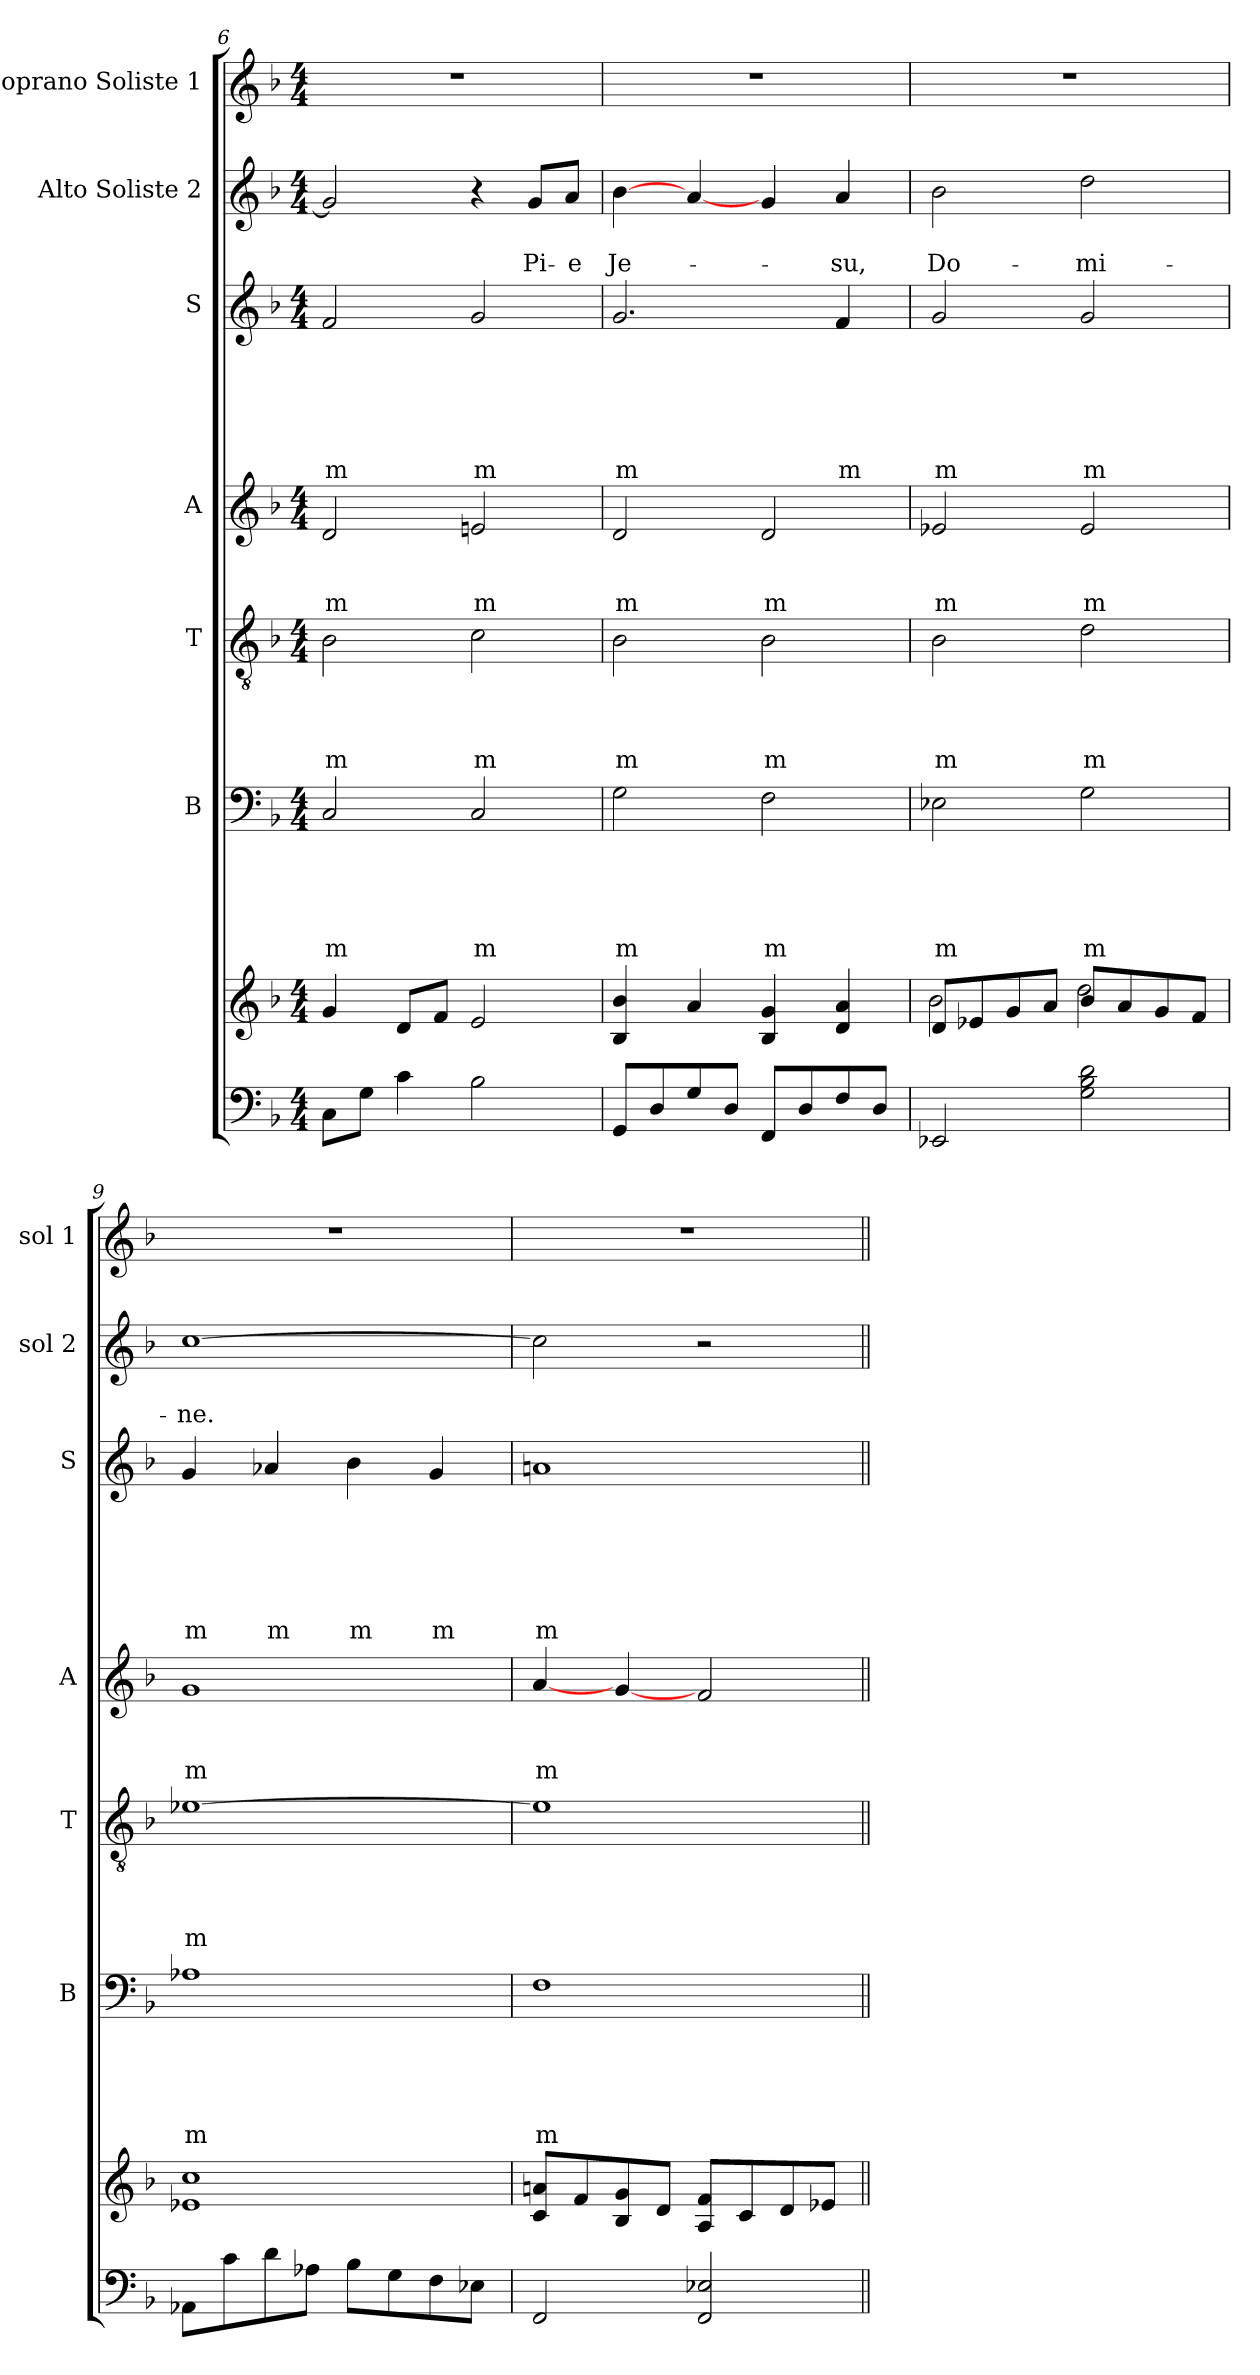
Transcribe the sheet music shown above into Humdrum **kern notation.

**kern	**kern	**kern	**text	**text	**text	**text	**text	**kern	**text	**text	**text	**text	**kern	**text	**text	**text	**kern	**text	**text	**text	**text	**text	**text	**kern	**text	**text	**kern
*part7	*part7	*part6	*part6	*part6	*part6	*part6	*part6	*part5	*part5	*part5	*part5	*part5	*part4	*part4	*part4	*part4	*part3	*part3	*part3	*part3	*part3	*part3	*part3	*part2	*part2	*part2	*part1
*staff8	*staff7	*staff6	*staff6	*staff6	*staff6	*staff6	*staff6	*staff5	*staff5	*staff5	*staff5	*staff5	*staff4	*staff4	*staff4	*staff4	*staff3	*staff3	*staff3	*staff3	*staff3	*staff3	*staff3	*staff2	*staff2	*staff2	*staff1
*	*	*I"B	*	*	*	*	*	*I"T	*	*	*	*	*I"A	*	*	*	*I"S	*	*	*	*	*	*	*I"Alto Soliste 2	*	*	*I"Soprano Soliste 1
*	*	*I'B	*	*	*	*	*	*I'T	*	*	*	*	*I'A	*	*	*	*I'S	*	*	*	*	*	*	*I'sol 2	*	*	*I'sol 1
*clefF4	*clefG2	*clefF4	*	*	*	*	*	*clefGv2	*	*	*	*	*clefG2	*	*	*	*clefG2	*	*	*	*	*	*	*clefG2	*	*	*clefG2
*k[b-]	*k[b-]	*k[b-]	*	*	*	*	*	*k[b-]	*	*	*	*	*k[b-]	*	*	*	*k[b-]	*	*	*	*	*	*	*k[b-]	*	*	*k[b-]
*F:	*F:	*F:	*	*	*	*	*	*F:	*	*	*	*	*F:	*	*	*	*F:	*	*	*	*	*	*	*F:	*	*	*F:
*M4/4	*M4/4	*M4/4	*	*	*	*	*	*M4/4	*	*	*	*	*M4/4	*	*	*	*M4/4	*	*	*	*	*	*	*M4/4	*	*	*M4/4
=6	=6	=6	=6	=6	=6	=6	=6	=6	=6	=6	=6	=6	=6	=6	=6	=6	=6	=6	=6	=6	=6	=6	=6	=6	=6	=6	=6
!	!	!	!	!	!	!	!LO:LY:b	!	!	!	!	!LO:LY:b	!	!	!	!LO:LY:b	!	!	!	!	!	!	!LO:LY:b	!	!	!	!
8C\L	4g/	2C/	.	.	.	.	m	2B-\	.	.	.	m	2d/	.	.	m	2f/	.	.	.	.	.	m	2g/]	.	.	1r
8G\J	.	.	.	.	.	.	.	.	.	.	.	.	.	.	.	.	.	.	.	.	.	.	.	.	.	.	.
4c\	8d/L	.	.	.	.	.	.	.	.	.	.	.	.	.	.	.	.	.	.	.	.	.	.	.	.	.	.
.	8f/J	.	.	.	.	.	.	.	.	.	.	.	.	.	.	.	.	.	.	.	.	.	.	.	.	.	.
!	!	!	!	!	!	!	!LO:LY:b	!	!	!	!	!LO:LY:b	!	!	!	!LO:LY:b	!	!	!	!	!	!	!LO:LY:b	!	!	!	!
2B-\	2e/	2C/	.	.	.	.	m	2c\	.	.	.	m	2eni/	.	.	m	2g/	.	.	.	.	.	m	4r	.	.	.
!	!	!	!	!	!	!	!	!	!	!	!	!	!	!	!	!	!	!	!	!	!	!	!	!	!	!LO:LY:b	!
.	.	.	.	.	.	.	.	.	.	.	.	.	.	.	.	.	.	.	.	.	.	.	.	8g/L	.	Pi-	.
!	!	!	!	!	!	!	!	!	!	!	!	!	!	!	!	!	!	!	!	!	!	!	!	!	!	!LO:LY:b	!
.	.	.	.	.	.	.	.	.	.	.	.	.	.	.	.	.	.	.	.	.	.	.	.	8a/J	.	-e	.
!!LO:LB:g=z
=7	=7	=7	=7	=7	=7	=7	=7	=7	=7	=7	=7	=7	=7	=7	=7	=7	=7	=7	=7	=7	=7	=7	=7	=7	=7	=7	=7
!	!	!	!	!	!	!	!LO:LY:b	!	!	!	!	!LO:LY:b	!	!	!	!LO:LY:b	!	!	!	!	!	!	!LO:LY:b	!	!	!LO:LY:b	!
8GG/L	4B-/ 4b-/	2G\	.	.	.	.	m	2B-\	.	.	.	m	2d/	.	.	m	2.g/	.	.	.	.	.	m	[4b-\	.	Je-	1r
8D/	.	.	.	.	.	.	.	.	.	.	.	.	.	.	.	.	.	.	.	.	.	.	.	.	.	.	.
8G/	4a/	.	.	.	.	.	.	.	.	.	.	.	.	.	.	.	.	.	.	.	.	.	.	[4a/	.	.	.
8D/J	.	.	.	.	.	.	.	.	.	.	.	.	.	.	.	.	.	.	.	.	.	.	.	.	.	.	.
!	!	!	!	!	!	!	!LO:LY:b	!	!	!	!	!LO:LY:b	!	!	!	!LO:LY:b	!	!	!	!	!	!	!	!	!	!	!
8FF/L	4B-/ 4g/	2F\	.	.	.	.	m	2B-\	.	.	.	m	2d/	.	.	m	.	.	.	.	.	.	.	4g/	.	.	.
8D/	.	.	.	.	.	.	.	.	.	.	.	.	.	.	.	.	.	.	.	.	.	.	.	.	.	.	.
!	!	!	!	!	!	!	!	!	!	!	!	!	!	!	!	!	!	!	!	!	!	!	!LO:LY:b	!	!	!LO:LY:b	!
8F/	4d/ 4a/	.	.	.	.	.	.	.	.	.	.	.	.	.	.	.	4f/	.	.	.	.	.	m	4a/	.	-su,	.
8D/J	.	.	.	.	.	.	.	.	.	.	.	.	.	.	.	.	.	.	.	.	.	.	.	.	.	.	.
=8	=8	=8	=8	=8	=8	=8	=8	=8	=8	=8	=8	=8	=8	=8	=8	=8	=8	=8	=8	=8	=8	=8	=8	=8	=8	=8	=8
*	*^	*	*	*	*	*	*	*	*	*	*	*	*	*	*	*	*	*	*	*	*	*	*	*	*	*	*
!	!	!	!	!	!	!	!	!LO:LY:b	!	!	!	!	!LO:LY:b	!	!	!	!LO:LY:b	!	!	!	!	!	!	!LO:LY:b	!	!	!LO:LY:b	!
2EE-X/	8d/L	2b-\	2E-X\	.	.	.	.	m	2B-\	.	.	.	m	2e-X/	.	.	m	2g/	.	.	.	.	.	m	2b-\	.	Do-	1r
.	8e-X/	.	.	.	.	.	.	.	.	.	.	.	.	.	.	.	.	.	.	.	.	.	.	.	.	.	.	.
.	8g/	.	.	.	.	.	.	.	.	.	.	.	.	.	.	.	.	.	.	.	.	.	.	.	.	.	.	.
.	8a/J	.	.	.	.	.	.	.	.	.	.	.	.	.	.	.	.	.	.	.	.	.	.	.	.	.	.	.
!	!	!	!	!	!	!	!	!LO:LY:b	!	!	!	!	!LO:LY:b	!	!	!	!LO:LY:b	!	!	!	!	!	!	!LO:LY:b	!	!	!LO:LY:b	!
2G\ 2B-\ 2d\	8b-/L	2dd\	2G\	.	.	.	.	m	2d\	.	.	.	m	2e-/	.	.	m	2g/	.	.	.	.	.	m	2dd\	.	-mi-	.
.	8a/	.	.	.	.	.	.	.	.	.	.	.	.	.	.	.	.	.	.	.	.	.	.	.	.	.	.	.
.	8g/	.	.	.	.	.	.	.	.	.	.	.	.	.	.	.	.	.	.	.	.	.	.	.	.	.	.	.
.	8f/J	.	.	.	.	.	.	.	.	.	.	.	.	.	.	.	.	.	.	.	.	.	.	.	.	.	.	.
*	*v	*v	*	*	*	*	*	*	*	*	*	*	*	*	*	*	*	*	*	*	*	*	*	*	*	*	*	*
=9	=9	=9	=9	=9	=9	=9	=9	=9	=9	=9	=9	=9	=9	=9	=9	=9	=9	=9	=9	=9	=9	=9	=9	=9	=9	=9	=9
!	!	!	!	!	!	!	!LO:LY:b	!	!	!	!	!LO:LY:b	!	!	!	!LO:LY:b	!	!	!	!	!	!	!LO:LY:b	!	!	!LO:LY:b	!
8AA-X\L	1e-X 1cc	1A-X	.	.	.	.	m	[1e-X	.	.	.	m	1g	.	.	m	4g/	.	.	.	.	.	m	[1cc	.	-ne.	1r
8c\	.	.	.	.	.	.	.	.	.	.	.	.	.	.	.	.	.	.	.	.	.	.	.	.	.	.	.
!	!	!	!	!	!	!	!	!	!	!	!	!	!	!	!	!	!	!	!	!	!	!	!LO:LY:b	!	!	!	!
8d\	.	.	.	.	.	.	.	.	.	.	.	.	.	.	.	.	4a-X/	.	.	.	.	.	m	.	.	.	.
8A-X\J	.	.	.	.	.	.	.	.	.	.	.	.	.	.	.	.	.	.	.	.	.	.	.	.	.	.	.
!	!	!	!	!	!	!	!	!	!	!	!	!	!	!	!	!	!	!	!	!	!	!	!LO:LY:b	!	!	!	!
8B-\L	.	.	.	.	.	.	.	.	.	.	.	.	.	.	.	.	4b-\	.	.	.	.	.	m	.	.	.	.
8G\	.	.	.	.	.	.	.	.	.	.	.	.	.	.	.	.	.	.	.	.	.	.	.	.	.	.	.
!	!	!	!	!	!	!	!	!	!	!	!	!	!	!	!	!	!	!	!	!	!	!	!LO:LY:b	!	!	!	!
8F\	.	.	.	.	.	.	.	.	.	.	.	.	.	.	.	.	4g/	.	.	.	.	.	m	.	.	.	.
8E-X\J	.	.	.	.	.	.	.	.	.	.	.	.	.	.	.	.	.	.	.	.	.	.	.	.	.	.	.
=10	=10	=10	=10	=10	=10	=10	=10	=10	=10	=10	=10	=10	=10	=10	=10	=10	=10	=10	=10	=10	=10	=10	=10	=10	=10	=10	=10
!	!	!	!	!	!	!	!LO:LY:b	!	!	!	!	!	!	!	!	!LO:LY:b	!	!	!	!	!	!	!LO:LY:b	!	!	!	!
2FF/	8c/ 8ani/L	1F	.	.	.	.	m	1e-i]	.	.	.	.	[4a/	.	.	m	1ani	.	.	.	.	.	m	2cc\]	.	.	1r
.	8f/	.	.	.	.	.	.	.	.	.	.	.	.	.	.	.	.	.	.	.	.	.	.	.	.	.	.
.	8B-/ 8g/	.	.	.	.	.	.	.	.	.	.	.	[4g/	.	.	.	.	.	.	.	.	.	.	.	.	.	.
.	8d/J	.	.	.	.	.	.	.	.	.	.	.	.	.	.	.	.	.	.	.	.	.	.	.	.	.	.
2FF/ 2E-X/	8A/ 8f/L	.	.	.	.	.	.	.	.	.	.	.	2f/	.	.	.	.	.	.	.	.	.	.	2r	.	.	.
.	8c/	.	.	.	.	.	.	.	.	.	.	.	.	.	.	.	.	.	.	.	.	.	.	.	.	.	.
.	8d/	.	.	.	.	.	.	.	.	.	.	.	.	.	.	.	.	.	.	.	.	.	.	.	.	.	.
.	8e-X/J	.	.	.	.	.	.	.	.	.	.	.	.	.	.	.	.	.	.	.	.	.	.	.	.	.	.
=||	=||	=||	=||	=||	=||	=||	=||	=||	=||	=||	=||	=||	=||	=||	=||	=||	=||	=||	=||	=||	=||	=||	=||	=||	=||	=||	=||
*-	*-	*-	*-	*-	*-	*-	*-	*-	*-	*-	*-	*-	*-	*-	*-	*-	*-	*-	*-	*-	*-	*-	*-	*-	*-	*-	*-
